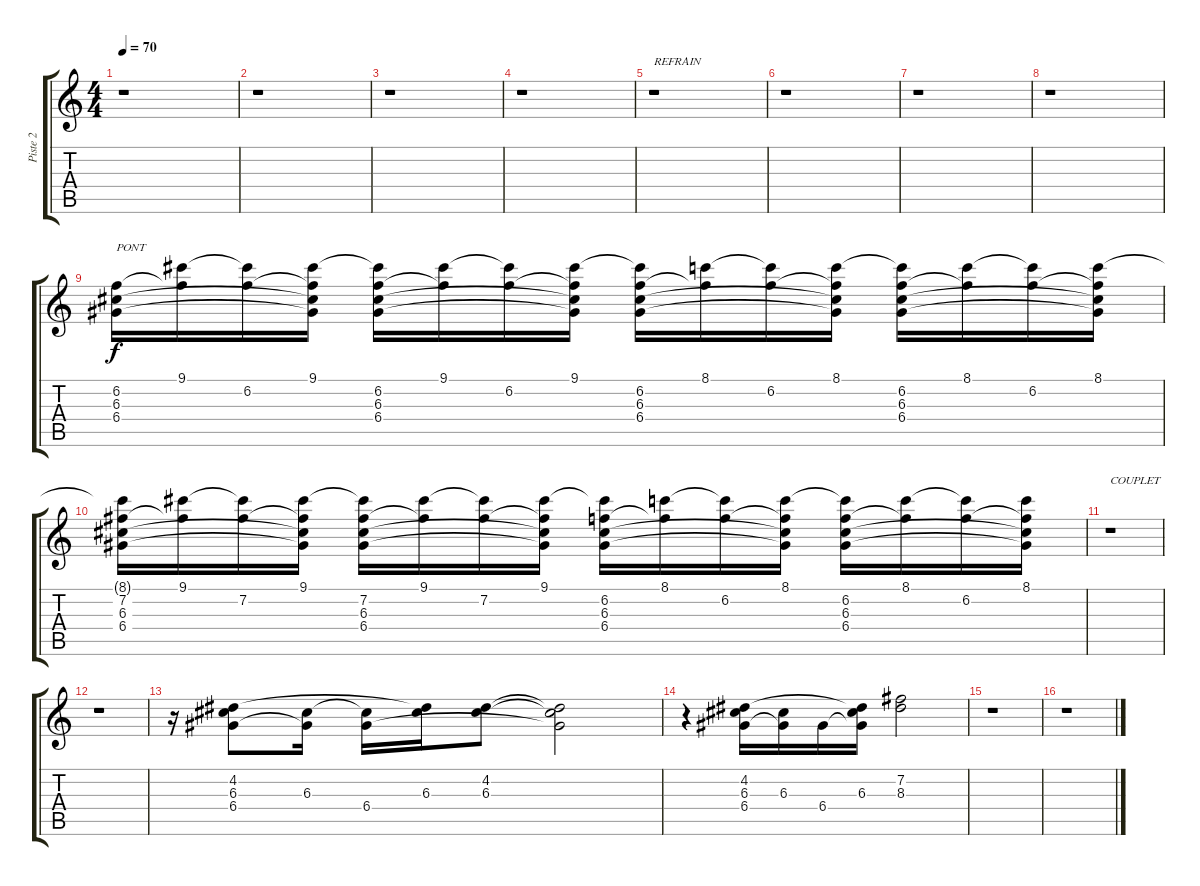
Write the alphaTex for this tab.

\track ("Piste 2" "Piste 2") {instrument acousticguitarsteel}
\staff {score tabs}
\tuning (E4 B3 G3 D3 A2 E2) {hide}
\ts (4 4)
\tempo 70
\clef g2
\ks c
r.1{dy f} |
r.1 |
r.1 |
r.1 |
r.1{txt "REFRAIN"} |
r.1 |
r.1 |
r.1 |
(6.2 6.3 6.4).16{txt "PONT"} (9.1 6.2{t}).16 (9.1{t} 6.2).16 (9.1 6.2{t} 6.3{t} 6.4{t}).16 (9.1{t} 6.2 6.3 6.4).16 (9.1 6.2{t}).16 (9.1{t} 6.2).16 (9.1 6.2{t} 6.3{t} 6.4{t}).16 (9.1{t} 6.2 6.3 6.4).16 (8.1 6.2{t}).16 (8.1{t} 6.2).16 (8.1 6.2{t} 6.3{t} 6.4{t}).16 (8.1{t} 6.2 6.3 6.4).16 (8.1 6.2{t}).16 (8.1{t} 6.2).16 (8.1 6.2{t} 6.3{t} 6.4{t}).16 |
(8.1{t} 7.2 6.3 6.4).16 (9.1 7.2{t}).16 (9.1{t} 7.2).16 (9.1 7.2{t} 6.3{t} 6.4{t}).16 (9.1{t} 7.2 6.3 6.4).16 (9.1 7.2{t}).16 (9.1{t} 7.2).16 (9.1 7.2{t} 6.3{t} 6.4{t}).16 (9.1{t} 6.2 6.3 6.4).16 (8.1 6.2{t}).16 (8.1{t} 6.2).16 (8.1 6.2{t} 6.3{t} 6.4{t}).16 (8.1{t} 6.2 6.3 6.4).16 (8.1 6.2{t}).16 (8.1{t} 6.2).16 (8.1 6.2{t} 6.3{t} 6.4{t}).16 |
r.1{txt "COUPLET"} |
r.1 |
r.16 (4.2 6.3 6.4).8 (6.3 6.4{t}).16 (6.3{t} 6.4).16 (4.2{t} 6.3).16 (4.2 6.3).8 (4.2{t} 6.3{t} 6.4{t}).2 |
r.4 (4.2 6.3 6.4).16 (6.3 6.4{t}).16 6.4.16 (4.2{t} 6.3 6.4{t}).16 (7.2 8.3).2 |
r.1 |
r.1
